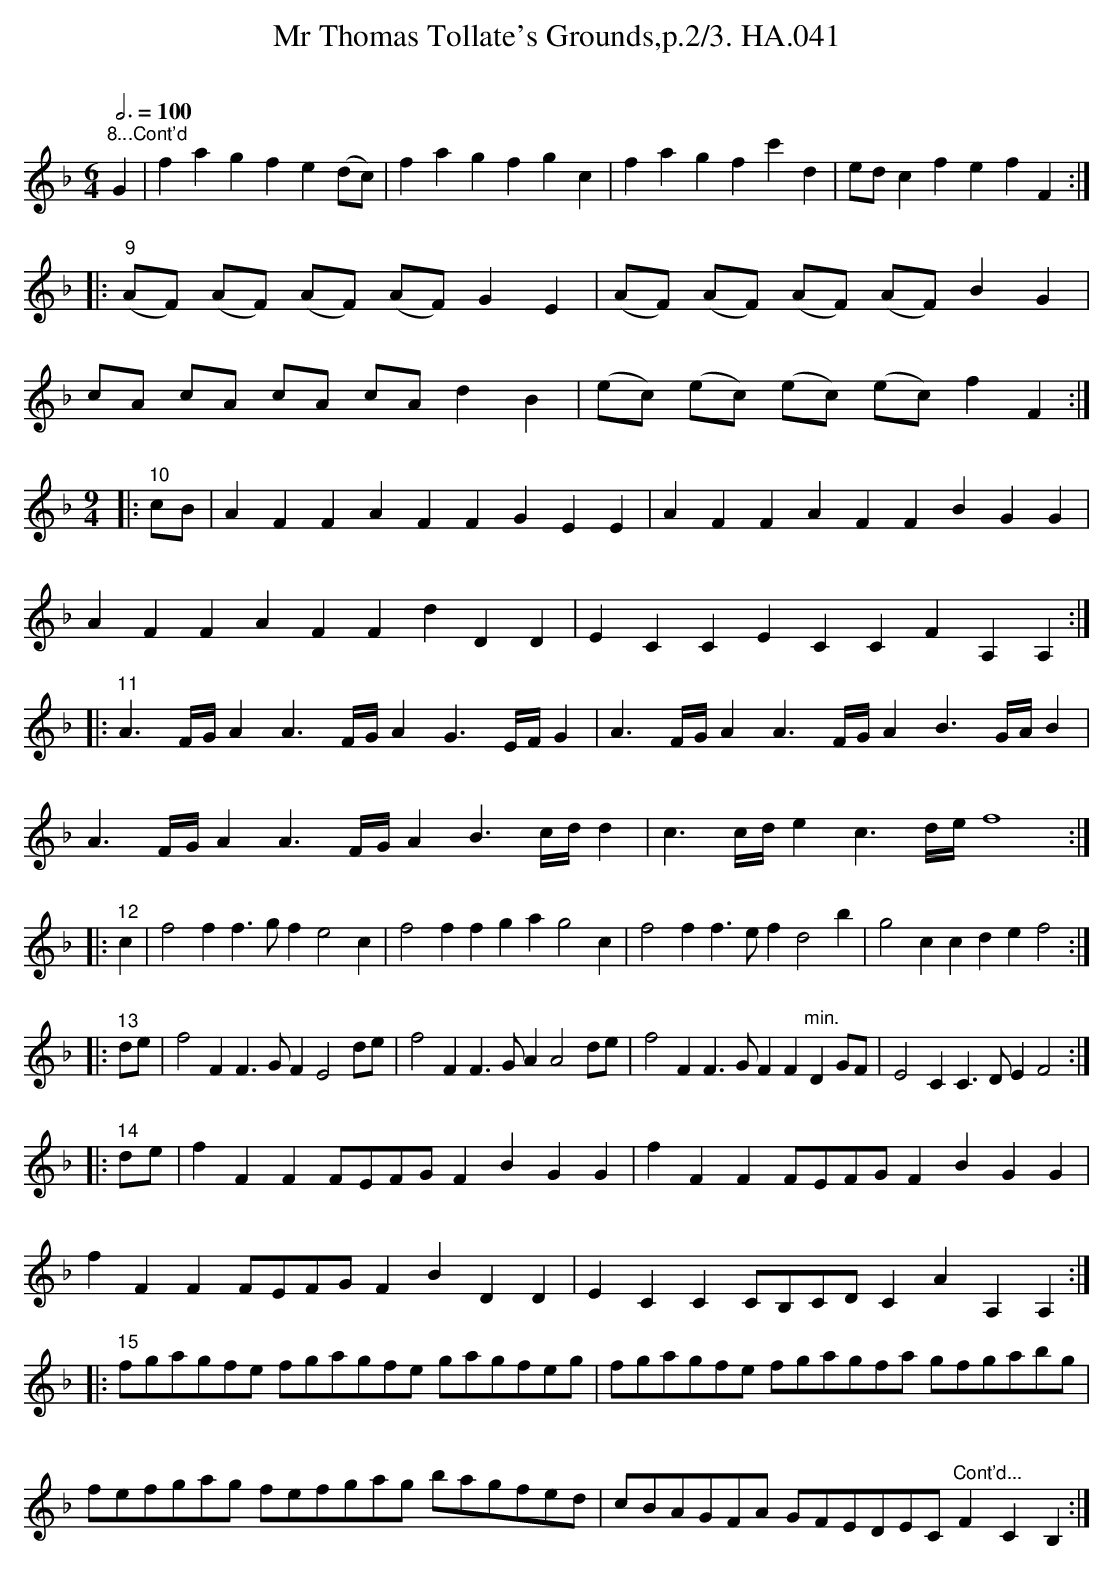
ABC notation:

X:1
T:Mr Thomas Tollate's Grounds,p.2/3. HA.041
M:6/4
L:1/4
Q:3/4=100
O:
K:F
"^8...Cont'd"G|fag fe(d/c/)|fag fgc|fag fc'd|e/d/cf efF:|
|:"9"(A/F/) (A/F/) (A/F/) (A/F/) GE|(A/F/) (A/F/) (A/F/) (A/F/) BG|
c/A/ c/A/ c/A/ c/A/ dB|(e/c/) (e/c/) (e/c/) (e/c/) fF:|
M:9/4
|:"^10"c/B/|AFF AFF GEE|AFF AFF BGG|
AFF AFF dDD|ECC ECC FA,A,:|
|:"^11"A3/2F/4G/4A A3/2F/4G/4A G3/2E/4F/4G|\
A3/2F/4G/4A A3/2F/4G/4A B3/2G/4A/4B|
A3/2F/4G/4A A3/2F/4G/4A B3/2c/4d/4d|c3/2c/4d/4e c3/2d/4e/4f4:|
|:"^12"c|f2f f>gf e2c|f2f fga g2c|f2f f>ef d2b|g2c cde f2:|
|:"^13"d/e/|f2F F>GF E2d/e/|f2F F>GA A2d/e/|\
f2F F>GF F"^min."D G/F/|E2C C>DE F2:|
|:"^14"d/e/|fFF F/E/F/G/F BGG|fFF F/E/F/G/F BGG|
fFF F/E/F/G/F BDD|ECC C/B,/C/D/C AA,A,:|
|:"^15"f/g/a/g/f/e/ f/g/a/g/f/e/ g/a/g/f/e/g/|\
f/g/a/g/f/e/ f/g/a/g/f/a/ g/f/g/a/b/g/|
f/e/f/g/a/g/ f/e/f/g/a/g/ b/a/g/f/e/d/|\
c/B/A/G/F/A/ G/F/E/D/E/C/"^Cont'd..." FCB,:|
